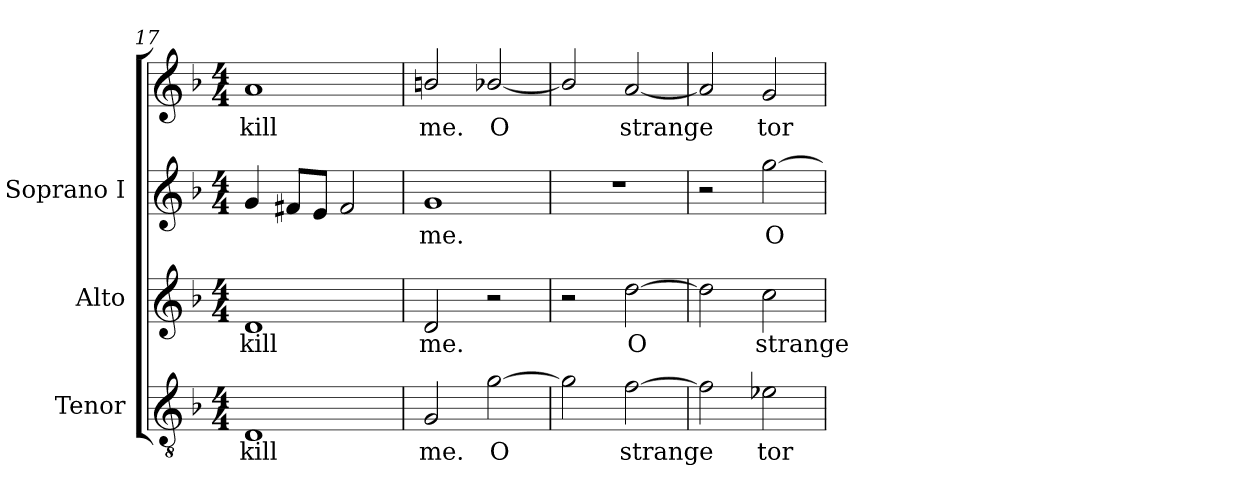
**kern	**text	**kern	**text	**kern	**text	**kern	**text
*part3	*part3	*part2	*part2	*part1	*part1	*part1	*part1
*staff4	*staff4	*staff3	*staff3	*staff2	*staff2	*staff1	*staff1
*I"Tenor	*	*I"Alto	*	*I"Soprano I	*	*	*
*I'T	*	*I'A	*	*I'S	*	*	*
*clefGv2	*	*clefG2	*	*clefG2	*	*clefG2	*
*k[b-]	*	*k[b-]	*	*k[b-]	*	*k[b-]	*
*F:	*	*F:	*	*F:	*	*F:	*
*M4/4	*	*M4/4	*	*M4/4	*	*M4/4	*
=17	=17	=17	=17	=17	=17	=17	=17
!	!LO:LY:b	!	!LO:LY:b	!	!	!	!LO:LY:b
1D	kill	1d	kill	4g	.	1a	kill
.	.	.	.	8f#XL	.	.	.
.	.	.	.	8eJ	.	.	.
.	.	.	.	2f#	.	.	.
=18	=18	=18	=18	=18	=18	=18	=18
!	!LO:LY:b	!	!LO:LY:b	!	!LO:LY:b	!	!LO:LY:b
2G	me.	2d	me.	1g	me.	2bn/	me.
!	!LO:LY:b	!	!	!	!	!	!LO:LY:b
[2g	O	2r	.	.	.	[2b-X/	O
=19	=19	=19	=19	=19	=19	=19	=19
2g]	.	2r	.	1r	.	2b-/]	.
!	!LO:LY:b	!	!LO:LY:b	!	!	!	!LO:LY:b
[2f	strange	[2dd	O	.	.	[2a	strange
=20	=20	=20	=20	=20	=20	=20	=20
2f]	.	2dd]	.	2r	.	2a]	.
!	!LO:LY:b	!	!LO:LY:b	!	!LO:LY:b	!	!LO:LY:b
2e-X	tor-	2cc	strange	[2gg	-O	2g	tor-
=	=	=	=	=	=	=	=
*-	*-	*-	*-	*-	*-	*-	*-
